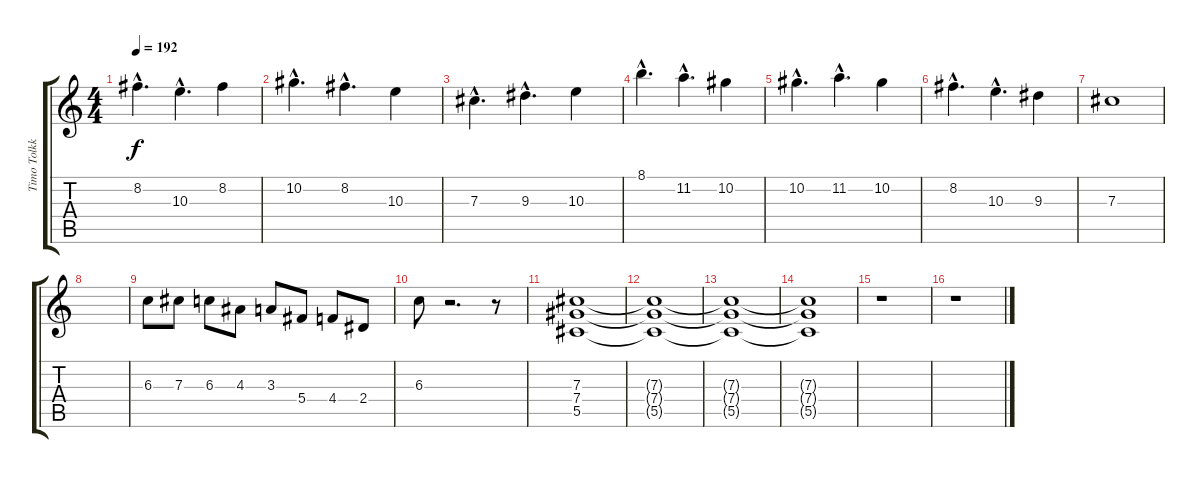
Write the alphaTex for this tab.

\track ("Timo Tolkki" "Timo Tolkk") {instrument distortionguitar}
\staff {score tabs}
\tuning (Eb4 Bb3 Gb3 Db3 Ab2 Eb2) {hide}
\ts (4 4)
\tempo 192
\clef g2
\ks c
8.2{hac}.4{d dy f} 10.3{hac}.4{d} 8.2.4 |
10.2{hac}.4{d} 8.2{hac}.4{d} 10.3.4 |
7.3{hac}.4{d} 9.3{hac}.4{d} 10.3.4 |
8.1{hac}.4{d} 11.2{hac}.4{d} 10.2.4 |
10.2{hac}.4{d} 11.2{hac}.4{d} 10.2.4 |
8.2{hac}.4{d} 10.3{hac}.4{d} 9.3.4 |
7.3.1 |
|
6.3.8 7.3.8 6.3.8 4.3.8 3.3.8 5.4.8 4.4.8 2.4.8 |
6.3.8 r.2{d} r.8 |
(7.3 7.4 5.5).1 |
(7.3{t} 7.4{t} 5.5{t}).1 |
(7.3{t} 7.4{t} 5.5{t}).1 |
(7.3{t} 7.4{t} 5.5{t}).1 |
r.1 |
r.1
